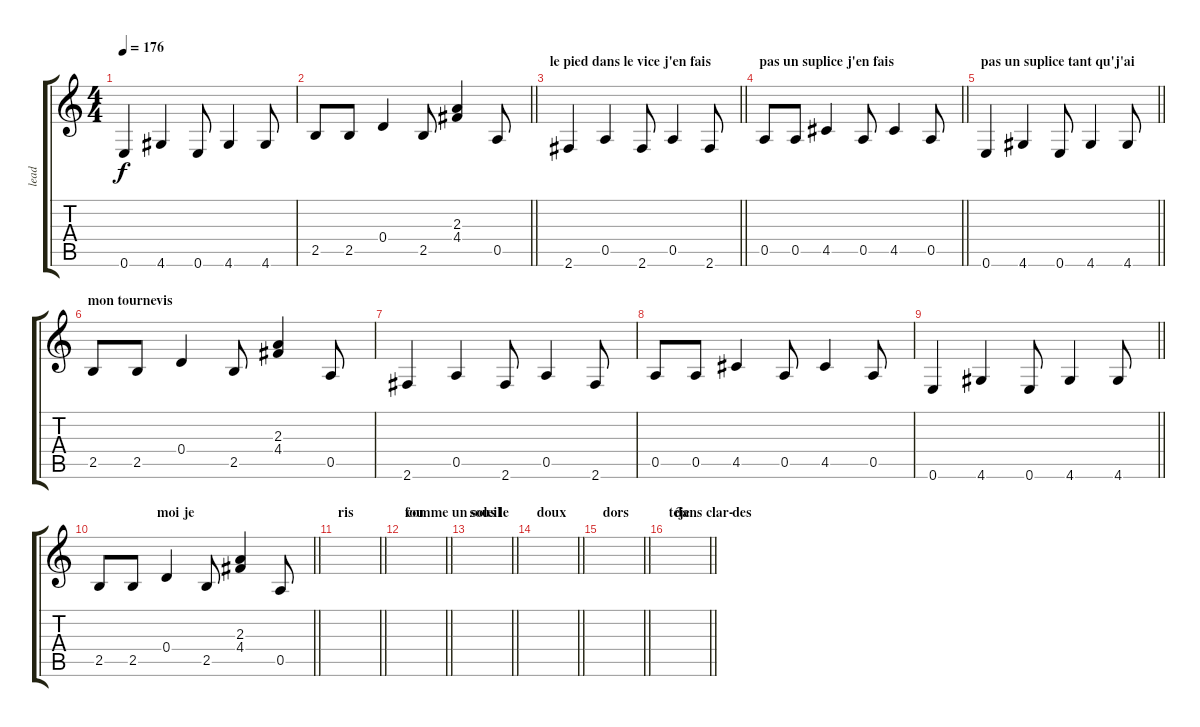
\track ("lead" "lead") {instrument electricguitarclean}
\staff {score tabs}
\tuning (E4 B3 G3 D3 A2 E2) {hide}
\ts (4 4)
\tempo 176
\clef g2
\ks c
0.6.4{dy f} 4.6.4 0.6.8 4.6.4 4.6.8 |
\barLineRight lightlight
2.5.8 2.5.8 0.4.4 2.5.8 (2.3 4.4).4 0.5.8 |
\section ("" "le pied dans le vice j'en fais")
\barLineRight lightlight
2.6.4 0.5.4 2.6.8 0.5.4 2.6.8 |
\section ("" "pas un suplice j'en fais")
\barLineRight lightlight
0.5.8 0.5.8 4.5.4 0.5.8 4.5.4 0.5.8 |
\section ("" "pas un suplice tant qu'j'ai")
\barLineRight lightlight
0.6.4 4.6.4 0.6.8 4.6.4 4.6.8 |
\section ("" "mon tournevis")
2.5.8 2.5.8 0.4.4 2.5.8 (2.3 4.4).4 0.5.8 |
2.6.4 0.5.4 2.6.8 0.5.4 2.6.8 |
0.5.8 0.5.8 4.5.4 0.5.8 4.5.4 0.5.8 |
\barLineRight lightlight
0.6.4 4.6.4 0.6.8 4.6.4 4.6.8 |
\section ("" "                  moi je ")
\barLineRight lightlight
2.5.8 2.5.8 0.4.4 2.5.8 (2.3 4.4).4 0.5.8 |
\section ("" "ris               comme un")
\barLineRight lightlight
|
\section ("" "fou             sous le")
\barLineRight lightlight
|
\section ("" "soleil ")
\barLineRight lightlight
|
\section ("" "doux                                je")
\barLineRight lightlight
|
\section ("" "dors             dans clar-")
\barLineRight lightlight
|
\section ("" "té               des")
\barLineRight lightlight
